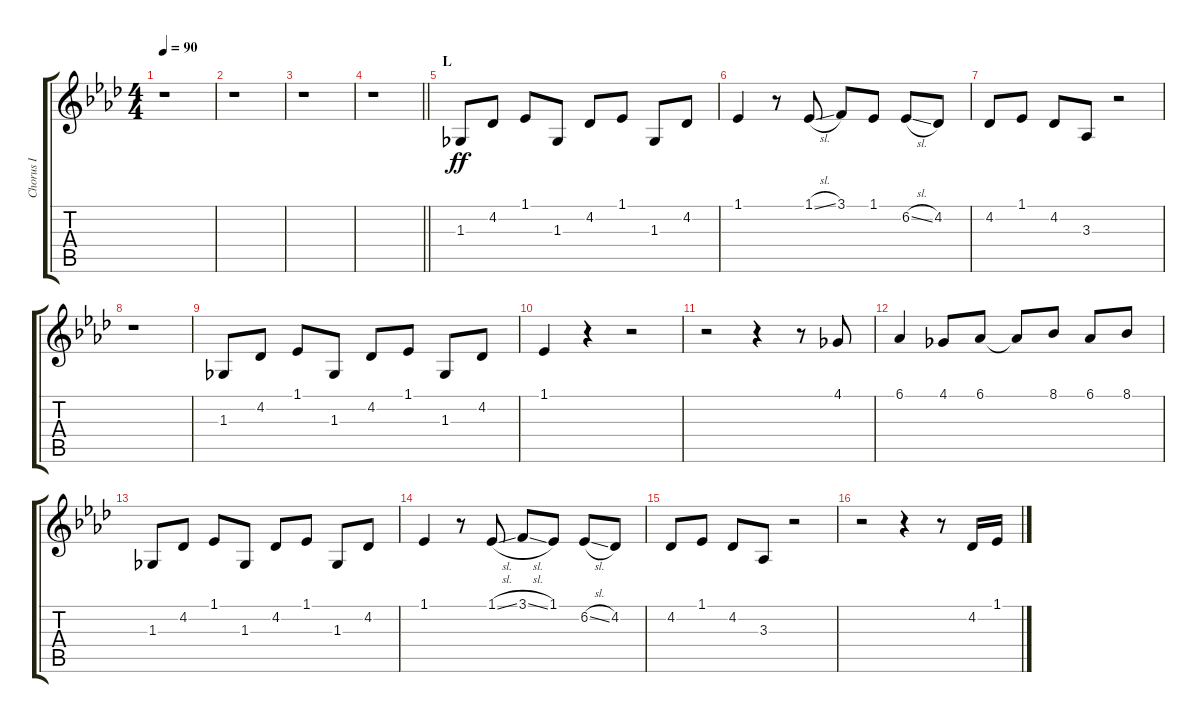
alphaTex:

\track ("Chorus I" "Chorus I") {instrument voiceoohs}
\staff {score tabs}
\tuning (D4 A3 F3 C3 G2 D2) {hide}
\ts (4 4)
\tempo 90
\clef g2
\ks ab
r.1{dy ff} |
r.1 |
r.1 |
\barLineRight lightlight
r.1 |
\section ("" "L")
1.3.8 4.2.8 1.1.8 1.3.8 4.2.8 1.1.8 1.3.8 4.2.8 |
1.1.4 r.8 1.1{sl}.8 3.1.8 1.1.8 6.2{sl}.8 4.2.8 |
4.2.8 1.1.8 4.2.8 3.3.8 r.2 |
r.1 |
1.3.8 4.2.8 1.1.8 1.3.8 4.2.8 1.1.8 1.3.8 4.2.8 |
1.1.4 r.4 r.2 |
r.2 r.4 r.8 4.1.8 |
6.1.4 4.1.8 6.1.8 6.1{t}.8 8.1.8 6.1.8 8.1.8 |
1.3.8 4.2.8 1.1.8 1.3.8 4.2.8 1.1.8 1.3.8 4.2.8 |
1.1.4 r.8 1.1{sl}.8 3.1{sl}.8 1.1.8 6.2{sl}.8 4.2.8 |
4.2.8 1.1.8 4.2.8 3.3.8 r.2 |
r.2 r.4 r.8 4.2.16 1.1.16
